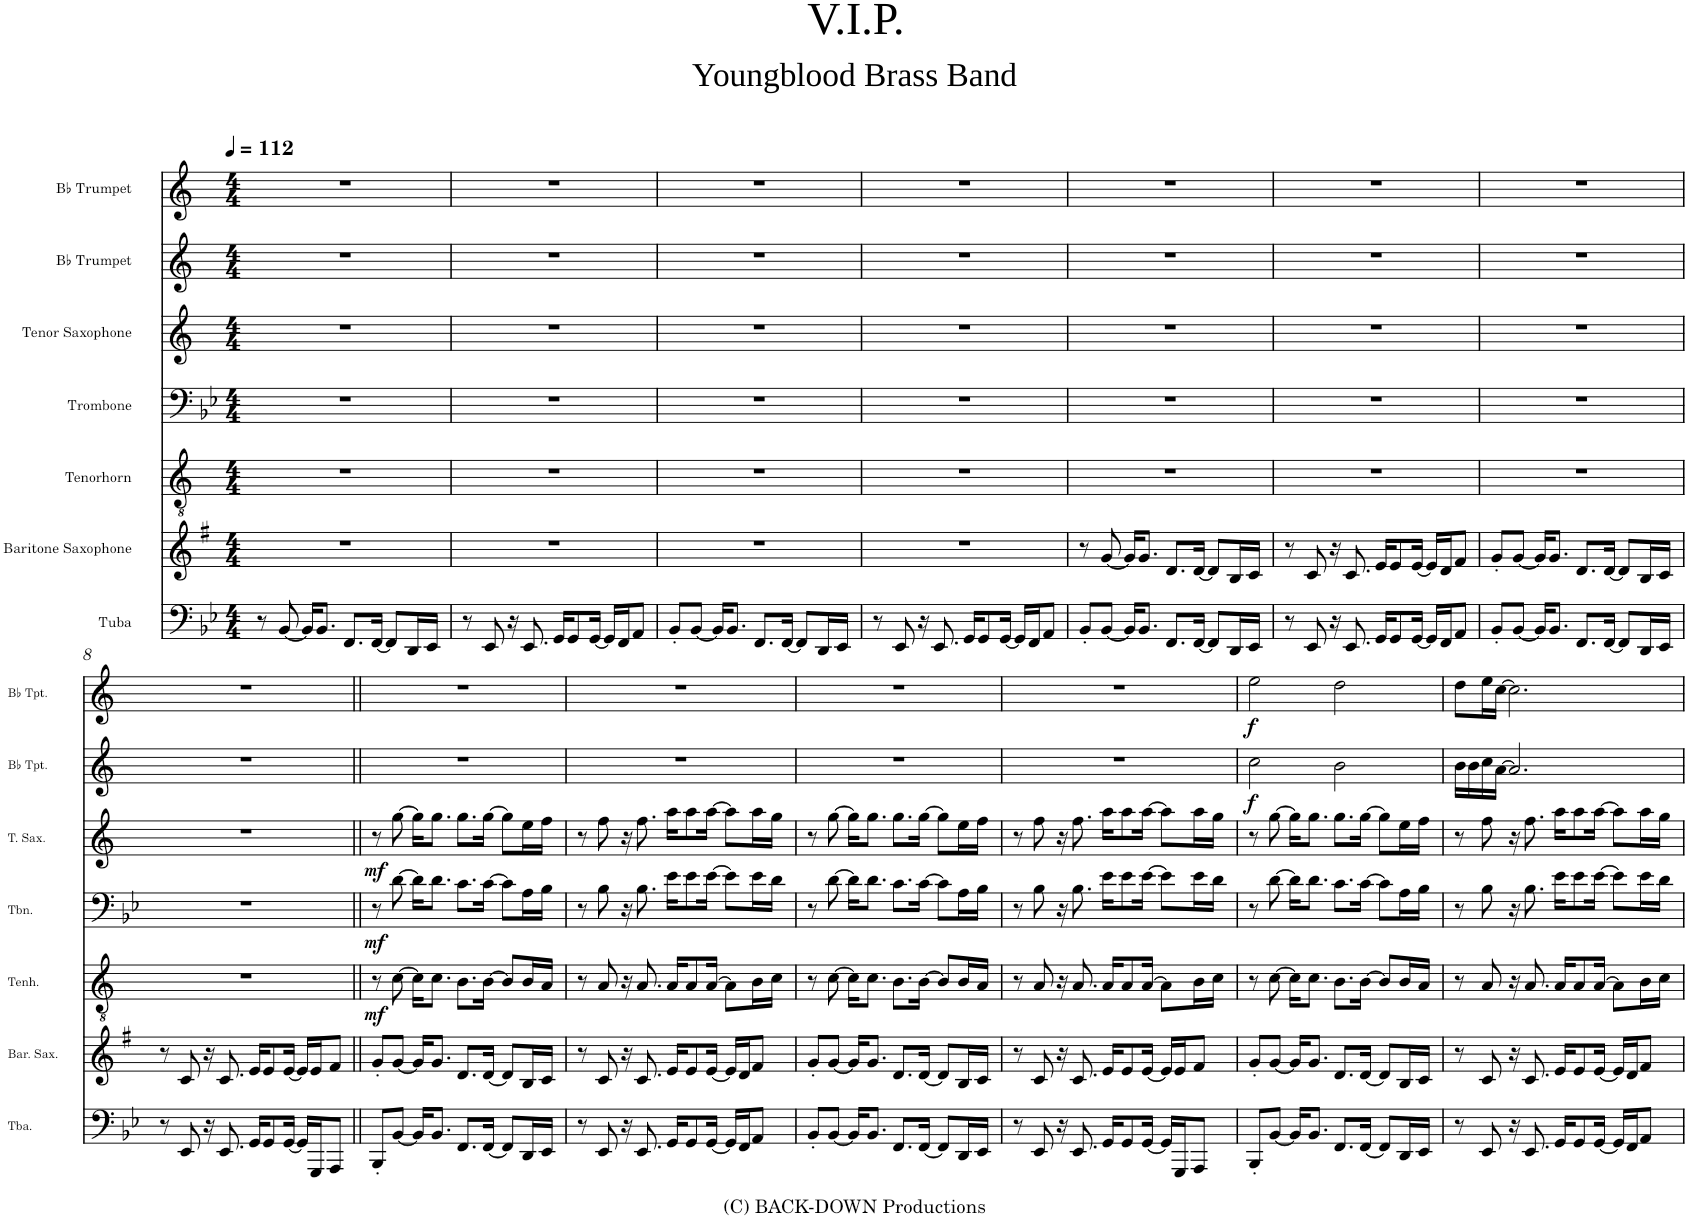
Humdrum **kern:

**kern	**kern	**kern	**dynam	**kern	**dynam	**kern	**dynam	**kern	**dynam	**kern	**dynam
*part7	*part6	*part5	*part5	*part4	*part4	*part3	*part3	*part2	*part2	*part1	*part1
*staff7	*staff6	*staff5	*staff5	*staff4	*staff4	*staff3	*staff3	*staff2	*staff2	*staff1	*staff1
*I"Tuba	*I"Baritone Saxophone	*I"Tenorhorn	*	*I"Trombone	*	*I"Tenor Saxophone	*	*I"Bb Trumpet	*	*I"Bb Trumpet	*
*I'Tba.	*I'Bar. Sax.	*I'Tenh.	*	*I'Tbn.	*	*I'T. Sax.	*	*I'Bb Tpt.	*	*I'Bb Tpt.	*
*clefF4	*clefG2	*clefGv2	*	*clefF4	*	*clefG2	*	*clefG2	*	*clefG2	*
*	*Trd12c21	*Trd1c2	*	*	*	*Trd8c14	*	*Trd1c2	*	*Trd1c2	*
*k[b-e-]	*k[f#]	*k[]	*	*k[b-e-]	*	*k[]	*	*k[]	*	*k[]	*
*M4/4	*M4/4	*M4/4	*	*M4/4	*	*M4/4	*	*M4/4	*	*M4/4	*
*MM112	*MM112	*MM112	*	*MM112	*	*MM112	*	*MM112	*	*MM112	*
=1	=1	=1	=1	=1	=1	=1	=1	=1	=1	=1	=1
8r	1r	1r	.	1r	.	1r	.	1r	.	1r	.
[8BB-/	.	.	.	.	.	.	.	.	.	.	.
16BB-/KL]	.	.	.	.	.	.	.	.	.	.	.
8.BB-/J	.	.	.	.	.	.	.	.	.	.	.
8.FF/L	.	.	.	.	.	.	.	.	.	.	.
[16FF/Jk	.	.	.	.	.	.	.	.	.	.	.
8FF/L]	.	.	.	.	.	.	.	.	.	.	.
16DD/L	.	.	.	.	.	.	.	.	.	.	.
16EE-/JJ	.	.	.	.	.	.	.	.	.	.	.
=2	=2	=2	=2	=2	=2	=2	=2	=2	=2	=2	=2
8r	1r	1r	.	1r	.	1r	.	1r	.	1r	.
8EE-/	.	.	.	.	.	.	.	.	.	.	.
16r	.	.	.	.	.	.	.	.	.	.	.
8.EE-/	.	.	.	.	.	.	.	.	.	.	.
16GG/KL	.	.	.	.	.	.	.	.	.	.	.
8GG/	.	.	.	.	.	.	.	.	.	.	.
[16GG/Jk	.	.	.	.	.	.	.	.	.	.	.
16GG/LL]	.	.	.	.	.	.	.	.	.	.	.
16FF/J	.	.	.	.	.	.	.	.	.	.	.
8AA/J	.	.	.	.	.	.	.	.	.	.	.
=3	=3	=3	=3	=3	=3	=3	=3	=3	=3	=3	=3
8BB-'/L	1r	1r	.	1r	.	1r	.	1r	.	1r	.
[8BB-/J	.	.	.	.	.	.	.	.	.	.	.
16BB-/KL]	.	.	.	.	.	.	.	.	.	.	.
8.BB-/J	.	.	.	.	.	.	.	.	.	.	.
8.FF/L	.	.	.	.	.	.	.	.	.	.	.
[16FF/Jk	.	.	.	.	.	.	.	.	.	.	.
8FF/L]	.	.	.	.	.	.	.	.	.	.	.
16DD/L	.	.	.	.	.	.	.	.	.	.	.
16EE-/JJ	.	.	.	.	.	.	.	.	.	.	.
=4	=4	=4	=4	=4	=4	=4	=4	=4	=4	=4	=4
8r	1r	1r	.	1r	.	1r	.	1r	.	1r	.
8EE-/	.	.	.	.	.	.	.	.	.	.	.
16r	.	.	.	.	.	.	.	.	.	.	.
8.EE-/	.	.	.	.	.	.	.	.	.	.	.
16GG/KL	.	.	.	.	.	.	.	.	.	.	.
8GG/	.	.	.	.	.	.	.	.	.	.	.
[16GG/Jk	.	.	.	.	.	.	.	.	.	.	.
16GG/LL]	.	.	.	.	.	.	.	.	.	.	.
16FF/J	.	.	.	.	.	.	.	.	.	.	.
8AA/J	.	.	.	.	.	.	.	.	.	.	.
=5	=5	=5	=5	=5	=5	=5	=5	=5	=5	=5	=5
8BB-'/L	8r	1r	.	1r	.	1r	.	1r	.	1r	.
[8BB-/J	[8g/	.	.	.	.	.	.	.	.	.	.
16BB-/KL]	16g/KL]	.	.	.	.	.	.	.	.	.	.
8.BB-/J	8.g/J	.	.	.	.	.	.	.	.	.	.
8.FF/L	8.d/L	.	.	.	.	.	.	.	.	.	.
[16FF/Jk	[16d/Jk	.	.	.	.	.	.	.	.	.	.
8FF/L]	8d/L]	.	.	.	.	.	.	.	.	.	.
16DD/L	16B/L	.	.	.	.	.	.	.	.	.	.
16EE-/JJ	16c/JJ	.	.	.	.	.	.	.	.	.	.
=6	=6	=6	=6	=6	=6	=6	=6	=6	=6	=6	=6
8r	8r	1r	.	1r	.	1r	.	1r	.	1r	.
8EE-/	8c/	.	.	.	.	.	.	.	.	.	.
16r	16r	.	.	.	.	.	.	.	.	.	.
8.EE-/	8.c/	.	.	.	.	.	.	.	.	.	.
16GG/KL	16e/KL	.	.	.	.	.	.	.	.	.	.
8GG/	8e/	.	.	.	.	.	.	.	.	.	.
[16GG/Jk	[16e/Jk	.	.	.	.	.	.	.	.	.	.
16GG/LL]	16e/LL]	.	.	.	.	.	.	.	.	.	.
16FF/J	16d/J	.	.	.	.	.	.	.	.	.	.
8AA/J	8f#/J	.	.	.	.	.	.	.	.	.	.
=7	=7	=7	=7	=7	=7	=7	=7	=7	=7	=7	=7
8BB-'/L	8g'/L	1r	.	1r	.	1r	.	1r	.	1r	.
[8BB-/J	[8g/J	.	.	.	.	.	.	.	.	.	.
16BB-/KL]	16g/KL]	.	.	.	.	.	.	.	.	.	.
8.BB-/J	8.g/J	.	.	.	.	.	.	.	.	.	.
8.FF/L	8.d/L	.	.	.	.	.	.	.	.	.	.
[16FF/Jk	[16d/Jk	.	.	.	.	.	.	.	.	.	.
8FF/L]	8d/L]	.	.	.	.	.	.	.	.	.	.
16DD/L	16B/L	.	.	.	.	.	.	.	.	.	.
16EE-/JJ	16c/JJ	.	.	.	.	.	.	.	.	.	.
!!LO:LB:g=z
=8	=8	=8	=8	=8	=8	=8	=8	=8	=8	=8	=8
8r	8r	1r	.	1r	.	1r	.	1r	.	1r	.
8EE-/	8c/	.	.	.	.	.	.	.	.	.	.
16r	16r	.	.	.	.	.	.	.	.	.	.
8.EE-/	8.c/	.	.	.	.	.	.	.	.	.	.
16GG/KL	16e/KL	.	.	.	.	.	.	.	.	.	.
8GG/	8e/	.	.	.	.	.	.	.	.	.	.
[16GG/Jk	[16e/Jk	.	.	.	.	.	.	.	.	.	.
16GG/LL]	16e/LL]	.	.	.	.	.	.	.	.	.	.
16GGG/J	16e/J	.	.	.	.	.	.	.	.	.	.
8AAA/J	8f#/J	.	.	.	.	.	.	.	.	.	.
=9||	=9||	=9||	=9||	=9||	=9||	=9||	=9||	=9||	=9||	=9||	=9||
!	!	!	!LO:DY:b	!	!LO:DY:b	!	!LO:DY:b	!	!	!	!
8BBB-'/L	8g'/L	8r	mf	8r	mf	8r	mf	1r	.	1r	.
[8BB-/J	[8g/J	[8c\	.	[8d\	.	[8gg\	.	.	.	.	.
16BB-/KL]	16g/KL]	16c\KL]	.	16d\KL]	.	16gg\KL]	.	.	.	.	.
8.BB-/J	8.g/J	8.c\J	.	8.d\J	.	8.gg\J	.	.	.	.	.
8.FF/L	8.d/L	8.B\L	.	8.c\L	.	8.gg\L	.	.	.	.	.
[16FF/Jk	[16d/Jk	[16B\Jk	.	[16c\Jk	.	[16gg\Jk	.	.	.	.	.
8FF/L]	8d/L]	8B/L]	.	8c\L]	.	8gg\L]	.	.	.	.	.
16DD/L	16B/L	16B/L	.	16A\L	.	16ee\L	.	.	.	.	.
16EE-/JJ	16c/JJ	16A/JJ	.	16B-\JJ	.	16ff\JJ	.	.	.	.	.
=10	=10	=10	=10	=10	=10	=10	=10	=10	=10	=10	=10
8r	8r	8r	.	8r	.	8r	.	1r	.	1r	.
8EE-/	8c/	8A/	.	8B-\	.	8ff\	.	.	.	.	.
16r	16r	16r	.	16r	.	16r	.	.	.	.	.
8.EE-/	8.c/	8.A/	.	8.B-\	.	8.ff\	.	.	.	.	.
16GG/KL	16e/KL	16A/KL	.	16e-\KL	.	16aa\KL	.	.	.	.	.
8GG/	8e/	8A/	.	8e-\	.	8aa\	.	.	.	.	.
[16GG/Jk	[16e/Jk	[16A/Jk	.	[16e-\Jk	.	[16aa\Jk	.	.	.	.	.
16GG/LL]	16e/LL]	8A\L]	.	8e-\L]	.	8aa\L]	.	.	.	.	.
16FF/J	16d/J	.	.	.	.	.	.	.	.	.	.
8AA/J	8f#/J	16B\L	.	16e-\L	.	16aa\L	.	.	.	.	.
.	.	16c\JJ	.	16d\JJ	.	16gg\JJ	.	.	.	.	.
=11	=11	=11	=11	=11	=11	=11	=11	=11	=11	=11	=11
8BB-'/L	8g'/L	8r	.	8r	.	8r	.	1r	.	1r	.
[8BB-/J	[8g/J	[8c\	.	[8d\	.	[8gg\	.	.	.	.	.
16BB-/KL]	16g/KL]	16c\KL]	.	16d\KL]	.	16gg\KL]	.	.	.	.	.
8.BB-/J	8.g/J	8.c\J	.	8.d\J	.	8.gg\J	.	.	.	.	.
8.FF/L	8.d/L	8.B\L	.	8.c\L	.	8.gg\L	.	.	.	.	.
[16FF/Jk	[16d/Jk	[16B\Jk	.	[16c\Jk	.	[16gg\Jk	.	.	.	.	.
8FF/L]	8d/L]	8B/L]	.	8c\L]	.	8gg\L]	.	.	.	.	.
16DD/L	16B/L	16B/L	.	16A\L	.	16ee\L	.	.	.	.	.
16EE-/JJ	16c/JJ	16A/JJ	.	16B-\JJ	.	16ff\JJ	.	.	.	.	.
=12	=12	=12	=12	=12	=12	=12	=12	=12	=12	=12	=12
8r	8r	8r	.	8r	.	8r	.	1r	.	1r	.
8EE-/	8c/	8A/	.	8B-\	.	8ff\	.	.	.	.	.
16r	16r	16r	.	16r	.	16r	.	.	.	.	.
8.EE-/	8.c/	8.A/	.	8.B-\	.	8.ff\	.	.	.	.	.
16GG/KL	16e/KL	16A/KL	.	16e-\KL	.	16aa\KL	.	.	.	.	.
8GG/	8e/	8A/	.	8e-\	.	8aa\	.	.	.	.	.
[16GG/Jk	[16e/Jk	[16A/Jk	.	[16e-\Jk	.	[16aa\Jk	.	.	.	.	.
16GG/LL]	16e/LL]	8A\L]	.	8e-\L]	.	8aa\L]	.	.	.	.	.
16GGG/J	16e/J	.	.	.	.	.	.	.	.	.	.
8AAA/J	8f#/J	16B\L	.	16e-\L	.	16aa\L	.	.	.	.	.
.	.	16c\JJ	.	16d\JJ	.	16gg\JJ	.	.	.	.	.
=13	=13	=13	=13	=13	=13	=13	=13	=13	=13	=13	=13
!	!	!	!	!	!	!	!	!	!LO:DY:b	!	!LO:DY:b
8BBB-'/L	8g'/L	8r	.	8r	.	8r	.	2cc\	f	2ee\	f
[8BB-/J	[8g/J	[8c\	.	[8d\	.	[8gg\	.	.	.	.	.
16BB-/KL]	16g/KL]	16c\KL]	.	16d\KL]	.	16gg\KL]	.	.	.	.	.
8.BB-/J	8.g/J	8.c\J	.	8.d\J	.	8.gg\J	.	.	.	.	.
8.FF/L	8.d/L	8.B\L	.	8.c\L	.	8.gg\L	.	2b\	.	2dd\	.
[16FF/Jk	[16d/Jk	[16B\Jk	.	[16c\Jk	.	[16gg\Jk	.	.	.	.	.
8FF/L]	8d/L]	8B/L]	.	8c\L]	.	8gg\L]	.	.	.	.	.
16DD/L	16B/L	16B/L	.	16A\L	.	16ee\L	.	.	.	.	.
16EE-/JJ	16c/JJ	16A/JJ	.	16B-\JJ	.	16ff\JJ	.	.	.	.	.
=14	=14	=14	=14	=14	=14	=14	=14	=14	=14	=14	=14
8r	8r	8r	.	8r	.	8r	.	16b\LL	.	8dd\L	.
.	.	.	.	.	.	.	.	16b\	.	.	.
8EE-/	8c/	8A/	.	8B-\	.	8ff\	.	16cc\	.	16ee\L	.
.	.	.	.	.	.	.	.	[16a\JJ	.	[16cc\JJ	.
16r	16r	16r	.	16r	.	16r	.	2.a/]	.	2.cc\]	.
8.EE-/	8.c/	8.A/	.	8.B-\	.	8.ff\	.	.	.	.	.
16GG/KL	16e/KL	16A/KL	.	16e-\KL	.	16aa\KL	.	.	.	.	.
8GG/	8e/	8A/	.	8e-\	.	8aa\	.	.	.	.	.
[16GG/Jk	[16e/Jk	[16A/Jk	.	[16e-\Jk	.	[16aa\Jk	.	.	.	.	.
16GG/LL]	16e/LL]	8A\L]	.	8e-\L]	.	8aa\L]	.	.	.	.	.
16FF/J	16d/J	.	.	.	.	.	.	.	.	.	.
8AA/J	8f#/J	16B\L	.	16e-\L	.	16aa\L	.	.	.	.	.
.	.	16c\JJ	.	16d\JJ	.	16gg\JJ	.	.	.	.	.
=	=	=	=	=	=	=	=	=	=	=	=
*-	*-	*-	*-	*-	*-	*-	*-	*-	*-	*-	*-
